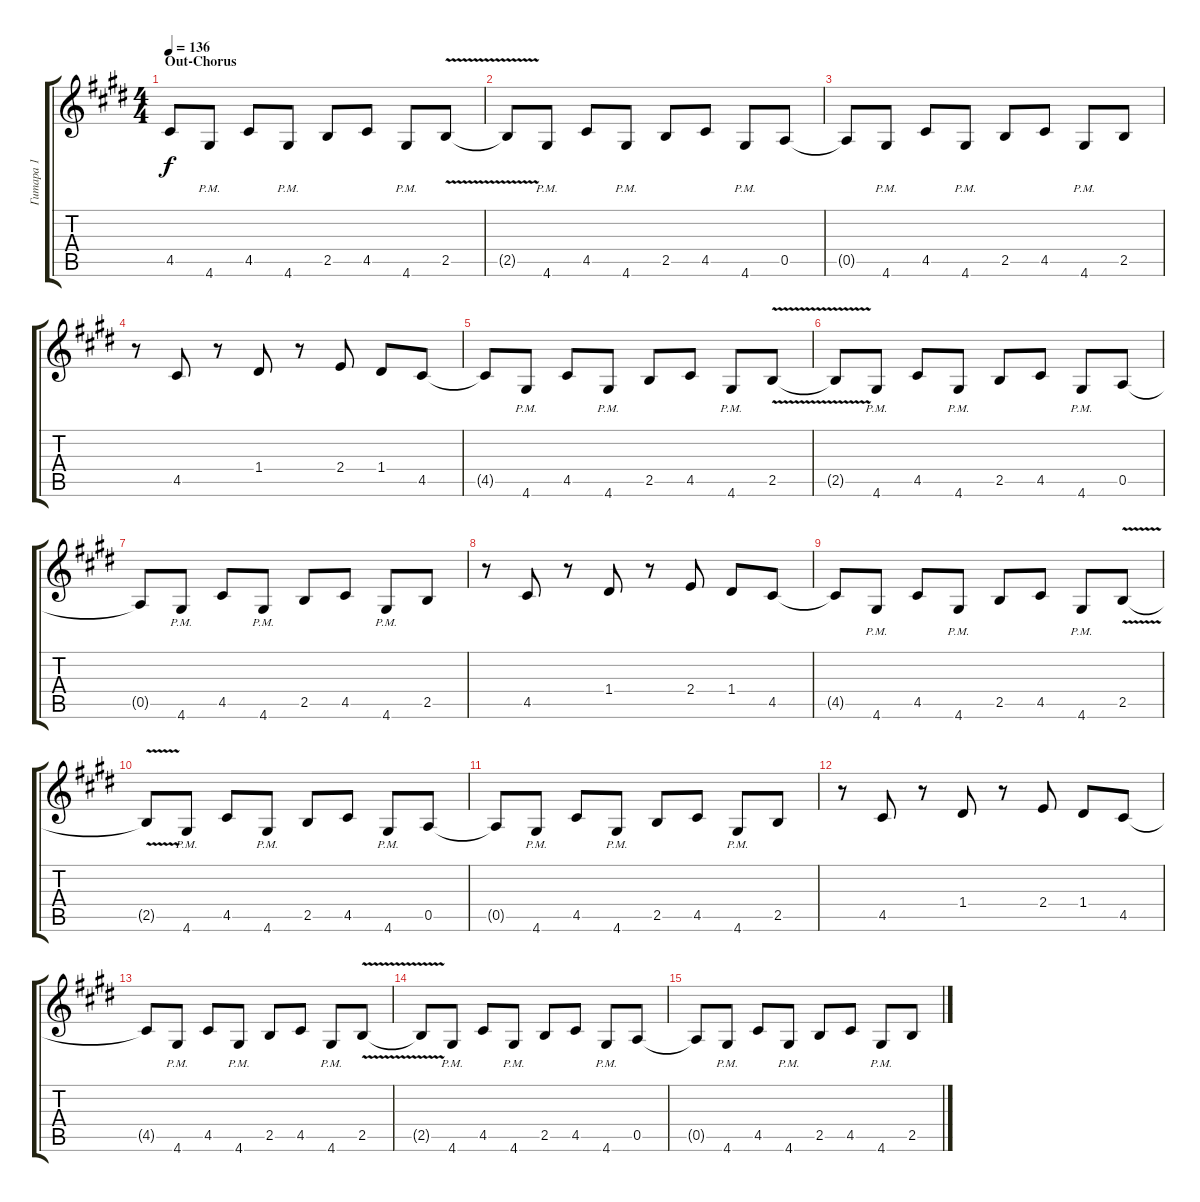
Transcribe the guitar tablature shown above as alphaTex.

\track ("Гитара 1" "Гитара 1") {instrument distortionguitar}
\staff {score tabs}
\tuning (E4 B3 G3 D3 A2 E2) {hide}
\ts (4 4)
\section ("" "Out-Chorus")
\tempo 136
\clef g2
\ks c#minor
4.5{t}.8{dy f} 4.6{pm}.8 4.5.8 4.6{pm}.8 2.5.8 4.5.8 4.6{pm}.8 2.5{v}.8 |
2.5{t}.8 4.6{pm}.8 4.5.8 4.6{pm}.8 2.5.8 4.5.8 4.6{pm}.8 0.5.8 |
0.5{t}.8 4.6{pm}.8 4.5.8 4.6{pm}.8 2.5.8 4.5.8 4.6{pm}.8 2.5.8 |
r.8 4.5.8 r.8 1.4.8 r.8 2.4.8 1.4.8 4.5.8 |
4.5{t}.8 4.6{pm}.8 4.5.8 4.6{pm}.8 2.5.8 4.5.8 4.6{pm}.8 2.5{v}.8 |
2.5{t}.8 4.6{pm}.8 4.5.8 4.6{pm}.8 2.5.8 4.5.8 4.6{pm}.8 0.5.8 |
0.5{t}.8 4.6{pm}.8 4.5.8 4.6{pm}.8 2.5.8 4.5.8 4.6{pm}.8 2.5.8 |
r.8 4.5.8 r.8 1.4.8 r.8 2.4.8 1.4.8 4.5.8 |
4.5{t}.8 4.6{pm}.8 4.5.8 4.6{pm}.8 2.5.8 4.5.8 4.6{pm}.8 2.5{v}.8 |
2.5{t}.8 4.6{pm}.8 4.5.8 4.6{pm}.8 2.5.8 4.5.8 4.6{pm}.8 0.5.8 |
0.5{t}.8 4.6{pm}.8 4.5.8 4.6{pm}.8 2.5.8 4.5.8 4.6{pm}.8 2.5.8 |
r.8 4.5.8 r.8 1.4.8 r.8 2.4.8 1.4.8 4.5.8 |
4.5{t}.8 4.6{pm}.8 4.5.8 4.6{pm}.8 2.5.8 4.5.8 4.6{pm}.8 2.5{v}.8 |
2.5{t}.8 4.6{pm}.8 4.5.8 4.6{pm}.8 2.5.8 4.5.8 4.6{pm}.8 0.5.8 |
0.5{t}.8 4.6{pm}.8 4.5.8 4.6{pm}.8 2.5.8 4.5.8 4.6{pm}.8 2.5.8
